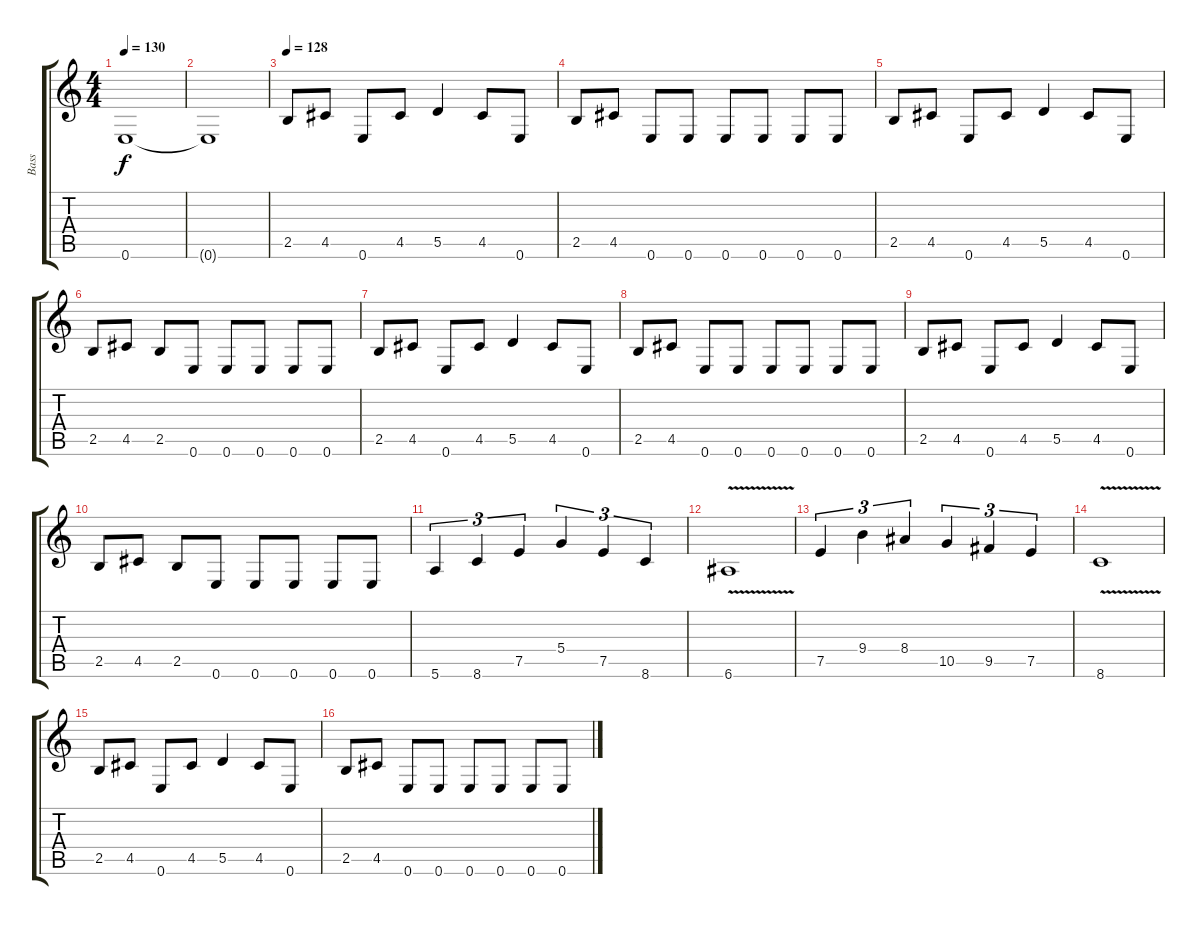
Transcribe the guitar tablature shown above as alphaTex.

\track ("Bass" "Bass") {instrument electricbasspick}
\staff {score tabs}
\tuning (E4 B3 G3 D3 A2 E2) {hide}
\ts (4 4)
\tempo 130
\clef g2
\ks c
0.6.1{dy f} |
0.6{t}.1 |
\tempo 128
2.5.8 4.5.8 0.6.8 4.5.8 5.5.4 4.5.8 0.6.8 |
2.5.8 4.5.8 0.6.8 0.6.8 0.6.8 0.6.8 0.6.8 0.6.8 |
2.5.8 4.5.8 0.6.8 4.5.8 5.5.4 4.5.8 0.6.8 |
2.5.8 4.5.8 2.5.8 0.6.8 0.6.8 0.6.8 0.6.8 0.6.8 |
2.5.8 4.5.8 0.6.8 4.5.8 5.5.4 4.5.8 0.6.8 |
2.5.8 4.5.8 0.6.8 0.6.8 0.6.8 0.6.8 0.6.8 0.6.8 |
2.5.8 4.5.8 0.6.8 4.5.8 5.5.4 4.5.8 0.6.8 |
2.5.8 4.5.8 2.5.8 0.6.8 0.6.8 0.6.8 0.6.8 0.6.8 |
5.6.4{tu (3 2)} 8.6.4{tu (3 2)} 7.5.4{tu (3 2)} 5.4.4{tu (3 2)} 7.5.4{tu (3 2)} 8.6.4{tu (3 2)} |
6.6{v}.1 |
7.5.4{tu (3 2)} 9.4.4{tu (3 2)} 8.4.4{tu (3 2)} 10.5.4{tu (3 2)} 9.5.4{tu (3 2)} 7.5.4{tu (3 2)} |
8.6{v}.1 |
2.5.8 4.5.8 0.6.8 4.5.8 5.5.4 4.5.8 0.6.8 |
2.5.8 4.5.8 0.6.8 0.6.8 0.6.8 0.6.8 0.6.8 0.6.8
